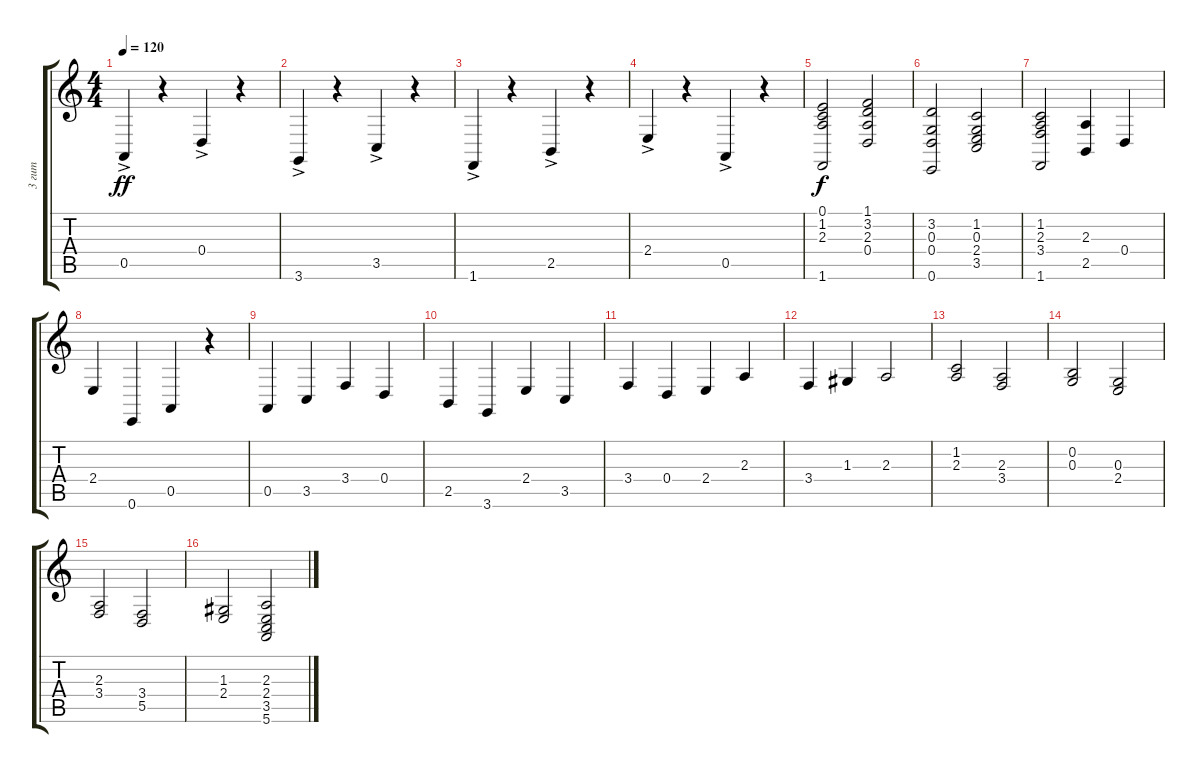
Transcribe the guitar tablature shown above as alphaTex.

\track ("3 гит" "3 гит") {instrument accordion}
\staff {score tabs}
\tuning (E4 B3 G3 D3 A2 E2) {hide}
\ts (4 4)
\tempo 120
\clef g2
\ks c
0.5{ac}.4{dy ff} r.4 0.4{ac}.4 r.4 |
3.6{ac}.4 r.4 3.5{ac}.4 r.4 |
1.6{ac}.4 r.4 2.5{ac}.4 r.4 |
2.4{ac}.4 r.4 0.5{ac}.4 r.4 |
(0.1 1.2 2.3 1.6).2{dy f} (1.1 3.2 2.3 0.4).2 |
(3.2 0.3 0.4 0.6).2 (1.2 0.3 2.4 3.5).2 |
(1.2 2.3 3.4 1.6).2 (2.3 2.5).4 0.4.4 |
2.4.4 0.6.4 0.5.4 r.4 |
0.5.4 3.5.4 3.4.4 0.4.4 |
2.5.4 3.6.4 2.4.4 3.5.4 |
3.4.4 0.4.4 2.4.4 2.3.4 |
3.4.4 1.3.4 2.3.2 |
(1.2 2.3).2 (2.3 3.4).2 |
(0.2 0.3).2 (0.3 2.4).2 |
(2.3 3.4).2 (3.4 5.5).2 |
(1.3 2.4).2 (2.3 2.4 3.5 5.6).2
